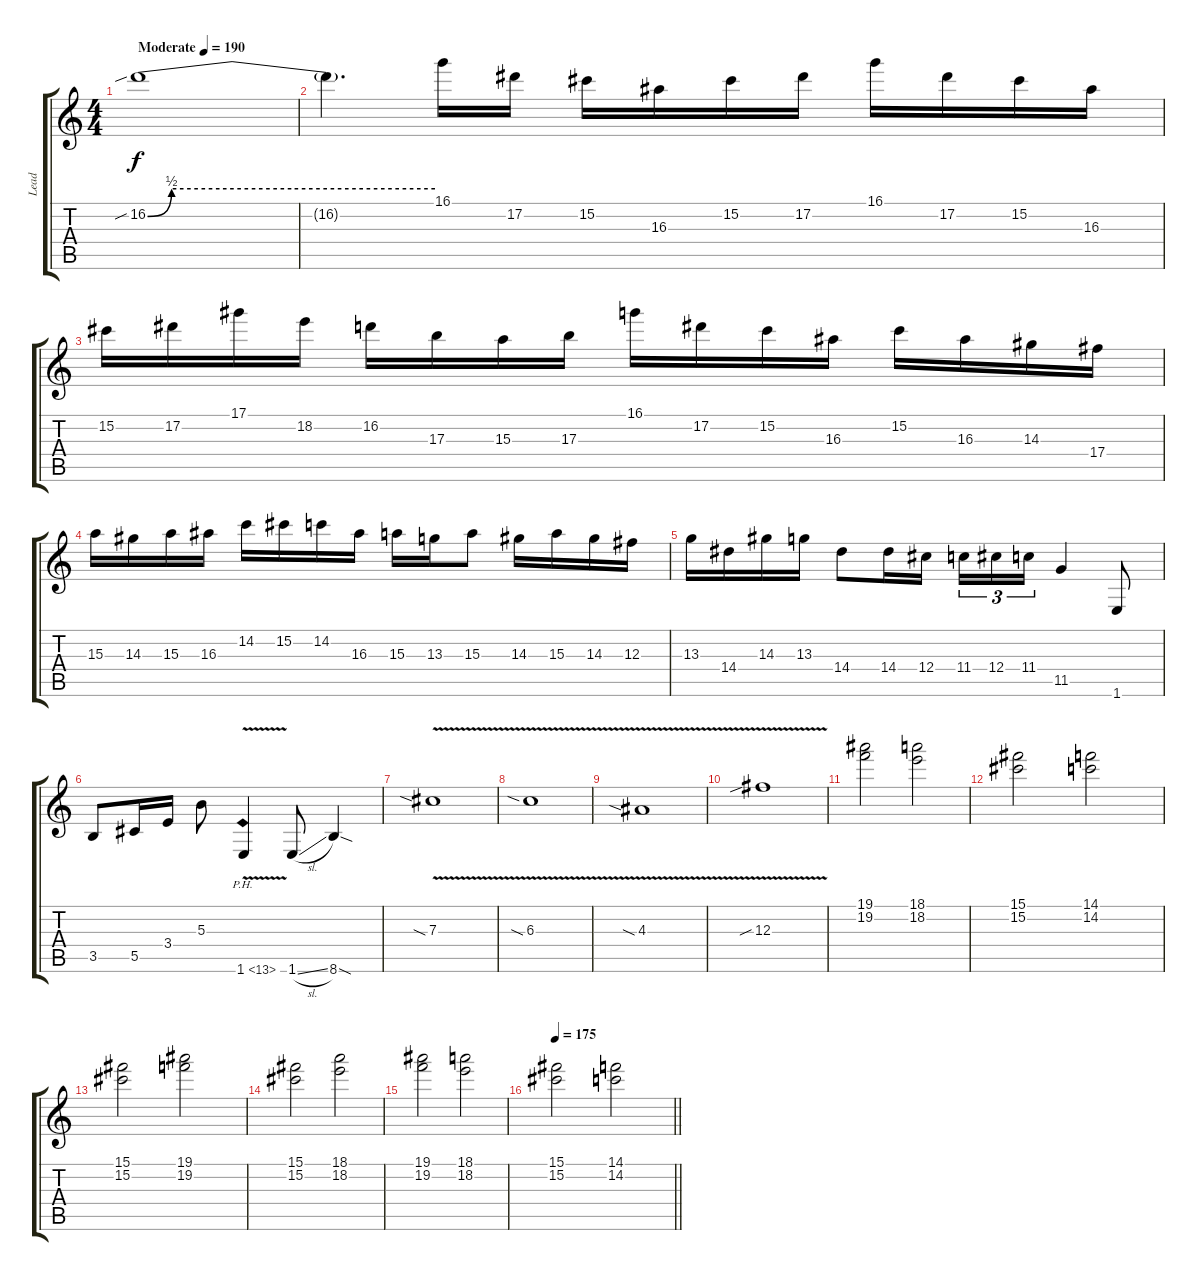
\track ("Lead" "Lead") {instrument distortionguitar}
\staff {score tabs}
\tuning (Eb4 Bb3 Gb3 Db3 Ab2 Eb2) {hide}
\ts (4 4)
\tempo (190 "Moderate")
\clef g2
\ks c
16.2{be (custom 0 0 5 2 15 2 30 2 60 2) sib}.1{dy f instrument distortionguitar} |
16.2{t}.4{d} 16.1.16 17.2.16 15.2.16 16.3.16 15.2.16 17.2.16 16.1.16 17.2.16 15.2.16 16.3.16 |
15.2.16 17.2.16 17.1.16 18.2.16 16.2.16 17.3.16 15.3.16 17.3.16 16.1.16 17.2.16 15.2.16 16.3.16 15.2.16 16.3.16 14.3.16 17.4.16 |
15.3.16 14.3.16 15.3.16 16.3.16 14.2.16 15.2.16 14.2.16 16.3.16 15.3.16 13.3.16 15.3.8 14.3.16 15.3.16 14.3.16 12.3.16 |
13.3.16 14.4.16 14.3.16 13.3.16 14.4.8 14.4.16 12.4.16 11.4.16{tu (3 2)} 12.4.16{tu (3 2)} 11.4.16{tu (3 2)} 11.5.4 1.6.8 |
3.5.8 5.5.16 3.4.16 5.3.8 1.6{ph 12 v}.4 1.6{sl}.8 8.6{sod}.4 |
7.3{v sia}.1 |
6.3{v sia}.1 |
4.3{v sia}.1 |
12.3{v sib}.1 |
(19.1 19.2).2 (18.1 18.2).2 |
(15.1 15.2).2 (14.1 14.2).2 |
(15.1 15.2).2 (19.1 19.2).2 |
(15.1 15.2).2 (18.1 18.2).2 |
(19.1 19.2).2 (18.1 18.2).2 |
\tempo 175
\barLineRight lightlight
(15.1 15.2).2 (14.1 14.2).2
